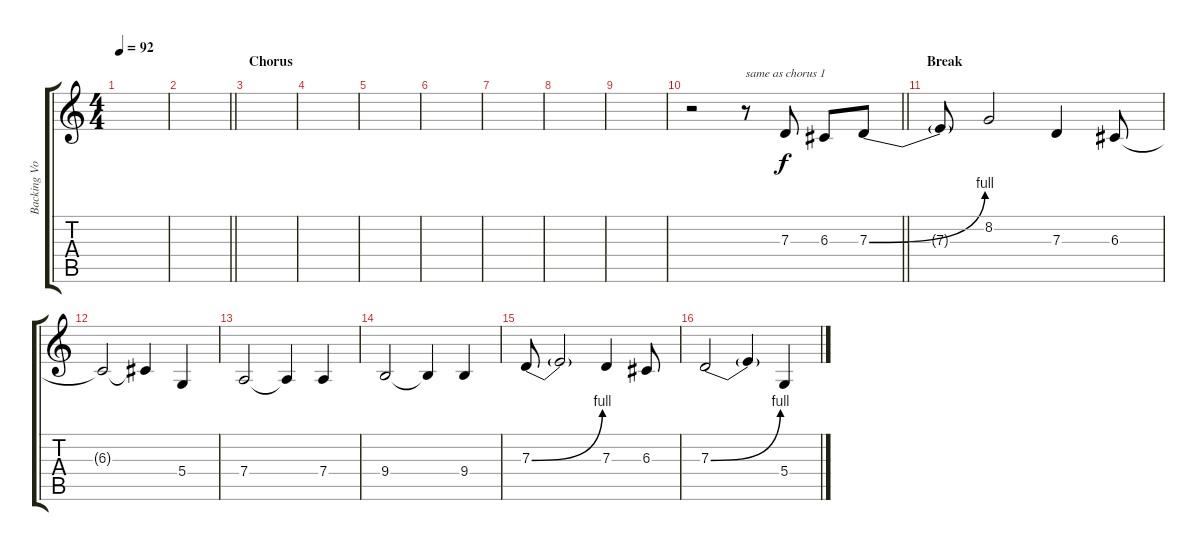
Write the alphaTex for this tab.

\track ("Backing Vocals" "Backing Vo") {instrument tenorsax}
\staff {score tabs}
\tuning (E4 B3 G3 D3 A2 E2) {hide}
\ts (4 4)
\tempo 92
\clef g2
\ks c
|
\barLineRight lightlight
|
\section ("" "Chorus")
|
|
|
|
|
|
|
\barLineRight lightlight
r.2 r.8{txt "same as chorus 1"} 7.3.8 6.3.8 7.3{be (bend 0 0 60 4)}.8 |
\section ("" "Break")
7.3{t}.8 8.2.2 7.3.4 6.3.8 |
6.3{t}.2 6.3{t}.4 5.4.4 |
7.4.2 7.4{t}.4 7.4.4 |
9.4.2 9.4{t}.4 9.4.4 |
7.3{be (bend 0 0 60 4)}.8 7.3{t}.2 7.3.4 6.3.8 |
7.3{be (bend 0 0 60 4)}.2 7.3{t}.4 5.4.4
